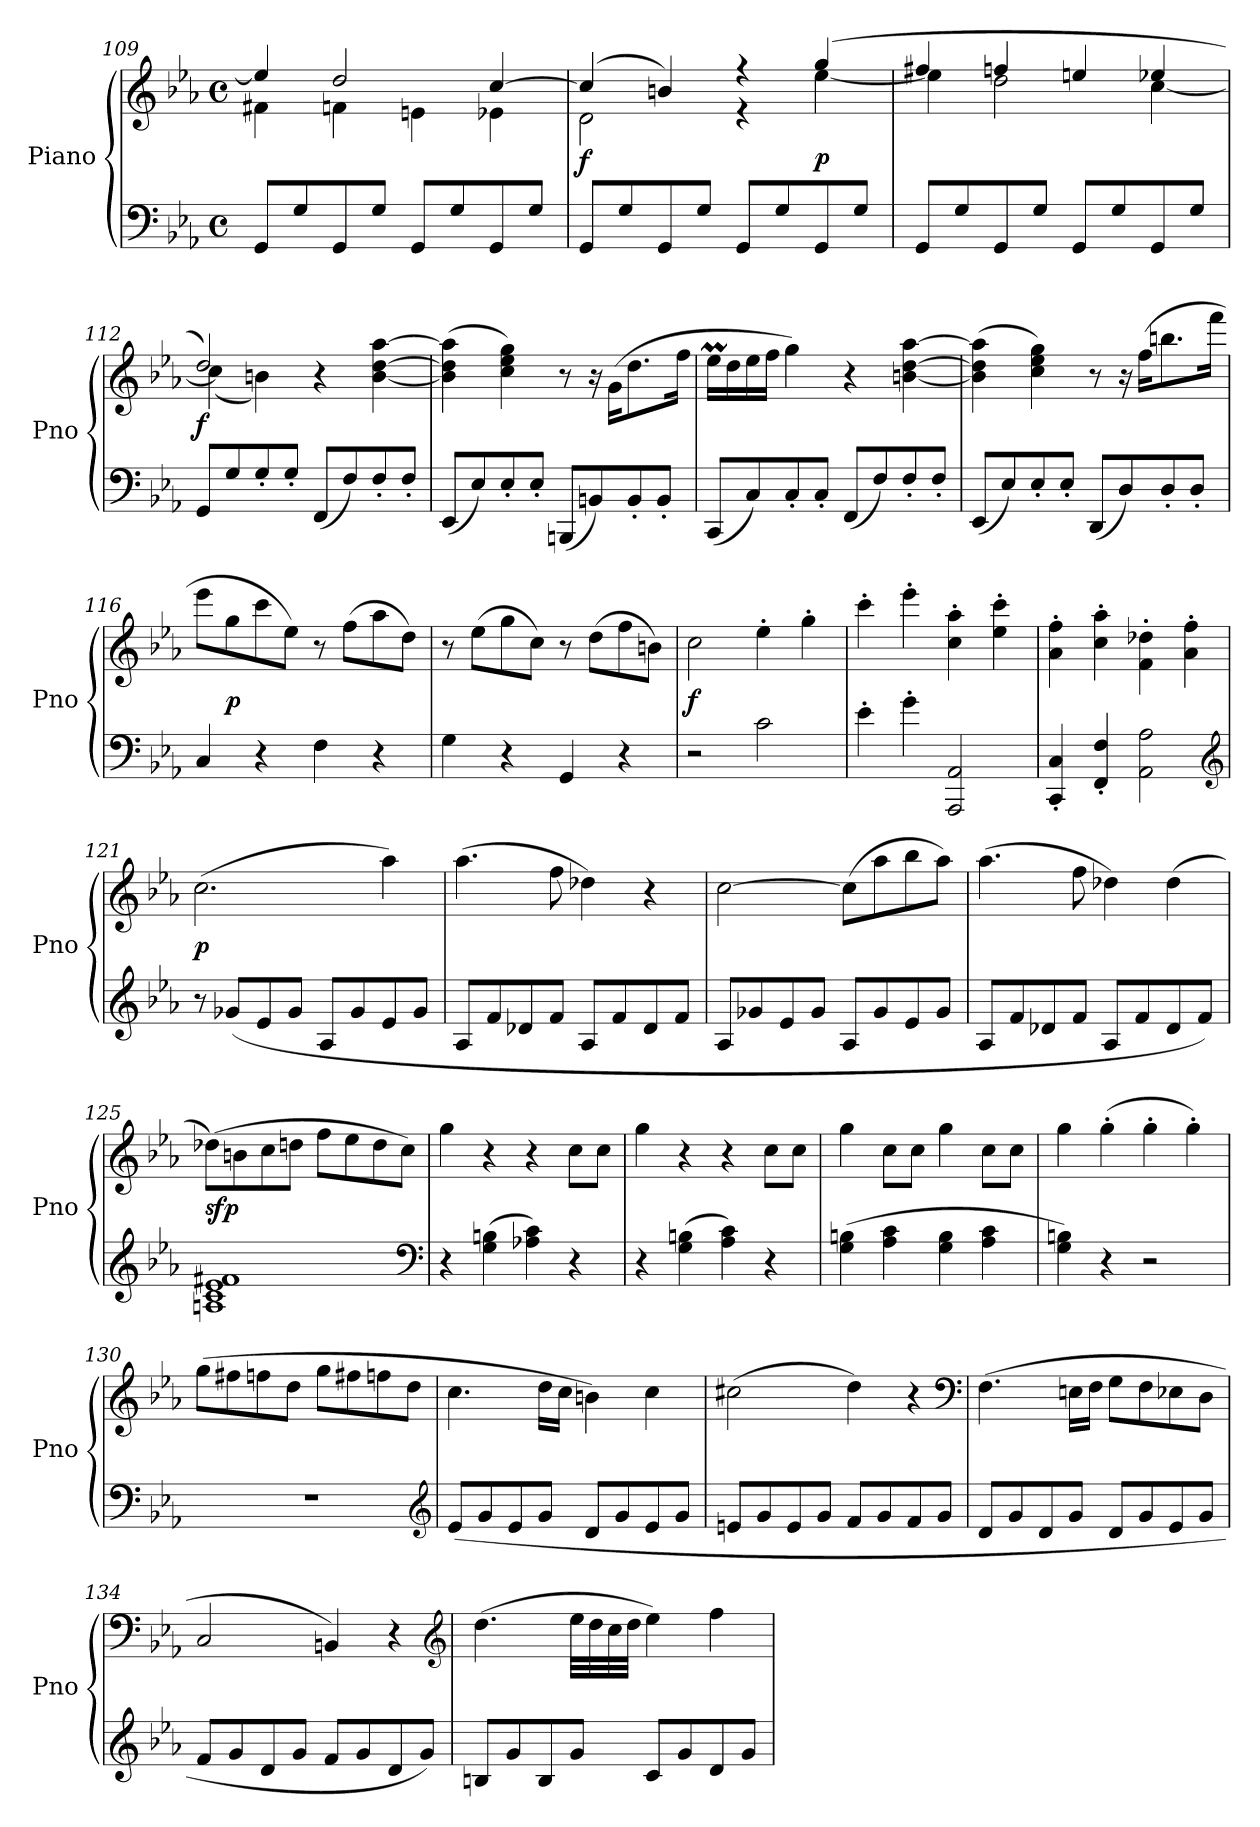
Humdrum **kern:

**kern	**kern	**dynam
*part1	*part1	*part1
*staff2	*staff1	*staff1/2
*I"Piano	*	*
*I'Pno	*	*
*clefF4	*clefG2	*
*k[b-e-a-]	*k[b-e-a-]	*
*c:	*c:	*
*M4/4	*M4/4	*
*met(c)	*met(c)	*
=109	=109	=109
*	*^	*
8GGL	4ee-]	4f#X	.
8G	.	.	.
8GG	2dd	4fn	.
8GJ	.	.	.
8GGL	.	4en	.
8G	.	.	.
8GG	[4cc	4e-X	.
8GJ	.	.	.
=110	=110	=110	=110
8GGL	(4cc]	2d	f
8G	.	.	.
8GG	4bn)	.	.
8GJ	.	.	.
8GGL	4r	4r	.
8G	.	.	.
8GG	(4gg	[4ee-	p
8GJ	.	.	.
=111	=111	=111	=111
8GGL	4ff#X	4ee-]	.
8G	.	.	.
8GG	4ffn	2dd	.
8GJ	.	.	.
8GGL	4een	.	.
8G	.	.	.
8GG	4ee-X	[4cc	.
8GJ	.	.	.
=112	=112	=112	=112
8GG/L	2dd)	(4cc]	f
8G/	.	.	.
8G'/	.	4bn)	.
8G'/J	.	.	.
(8FF/L	2ryy	4r	.
8F/)	.	.	.
8F'/	.	[4b [4dd [4aa-	.
8F'/J	.	.	.
*	*v	*v	*
=113	=113	=113
(8EE-L	(4b] 4dd] 4aa-]	.
8E-)	.	.
8E-'	4cc 4ee- 4gg)	.
8E-'J	.	.
(8BBBnL	8r	.
8BBn)	16r	.
.	(16gKL	.
8BB'	8.dd	.
8BB'J	.	.
.	16ffJk	.
=114	=114	=114
(8CCL	16ee-MLL	.
.	16dd	.
8C)	16ee-	.
.	16ffJJ	.
8C'	4gg)	.
8C'J	.	.
(8FFL	4r	.
8F)	.	.
8F'	[4bn [4dd [4aa-	.
8F'J	.	.
=115	=115	=115
(8EE-L	(4b] 4dd] 4aa-]	.
8E-)	.	.
8E-'	4cc 4ee- 4gg)	.
8E-'J	.	.
(8DDL	8r	.
8D)	16r	.
.	(16ffKL	.
8D'	8.bbn	.
8D'J	.	.
.	16fffJk	.
=116	=116	=116
4C	8eee-L	.
.	8gg	p
4r	8ccc	.
.	8ee-J)	.
4F	8r	.
.	(8ffL	.
4r	8aa-	.
.	8ddJ)	.
=117	=117	=117
4G	8r	.
.	(8ee-L	.
4r	8gg	.
.	8ccJ)	.
4GG	8r	.
.	(8ddL	.
4r	8ff	.
.	8bnJ)	.
=118	=118	=118
2r	2cc	f
2c	4ee-'	.
.	4gg'	.
=119	=119	=119
4e-'	4ccc'	.
4g'	4eee-'	.
2AAA- 2AA-	4cc' 4aa-'	.
.	4ee-' 4ccc'	.
=120	=120	=120
4CC' 4C'	4a-' 4ff'	.
4FF' 4F'	4cc' 4aa-'	.
2AA- 2A-	4f'\ 4dd-X'\	.
.	4a-' 4ff'	.
*clefG2	*	*
=121	=121	=121
8r	(2.cc	p
(8g-XL	.	.
8e-	.	.
8g-J	.	.
8A-L	.	.
8g-	.	.
8e-	4aa-)	.
8g-J	.	.
=122	=122	=122
8A-L	(4.aa-	.
8f	.	.
8d-X	.	.
8fJ	8ff	.
8A-L	4dd-X)	.
8f	.	.
8d-	4r	.
8fJ	.	.
=123	=123	=123
8A-L	[2cc	.
8g-X	.	.
8e-	.	.
8g-J	.	.
8A-L	(8ccL]	.
8g-	8aa-	.
8e-	8bb-	.
8g-J	8aa-J)	.
=124	=124	=124
8A-L	(4.aa-	.
8f	.	.
8d-X	.	.
8fJ	8ff	.
8A-L	4dd-X)	.
8f	.	.
8d-	(4dd-	.
8fJ)	.	.
=125	=125	=125
1An 1c 1e- 1f#X	(8dd-XL)	sfp
.	8bn	.
.	8cc	.
.	8ddnJ	.
.	8ffL	.
.	8ee-	.
.	8dd	.
.	8ccJ)	.
*clefF4	*	*
=126	=126	=126
4r	4gg	.
(4G 4Bn	4r	.
4A-X 4c)	4r	.
4r	8ccL	.
.	8ccJ	.
=127	=127	=127
4r	4gg	.
(4G 4Bn	4r	.
4A- 4c)	4r	.
4r	8ccL	.
.	8ccJ	.
=128	=128	=128
(4G 4Bn	4gg	.
4A- 4c	8ccL	.
.	8ccJ	.
4G 4B	4gg	.
4A- 4c	8ccL	.
.	8ccJ	.
=129	=129	=129
4G 4Bn)	4gg	.
4r	(4gg'	.
2r	4gg'	.
.	4gg')	.
=130	=130	=130
1r	(8ggL	.
.	8ff#X	.
.	8ffn	.
.	8ddJ	.
.	8ggL	.
.	8ff#X	.
.	8ffn	.
.	8ddJ	.
*clefG2	*	*
=131	=131	=131
(8e-L	4.cc	.
8g	.	.
8e-	.	.
8gJ	16ddLL	.
.	16ccJJ	.
8dL	4bn)	.
8g	.	.
8e-	4cc	.
8gJ	.	.
=132	=132	=132
8enL	(2cc#X	.
8g	.	.
8e	.	.
8gJ	.	.
8fL	4dd)	.
8g	.	.
8f	4r	.
8gJ	.	.
*	*clefF4	*
=133	=133	=133
8dL	(4.F	.
8g	.	.
8d	.	.
8gJ	16EnLL	.
.	16FJJ	.
8dL	8GL	.
8g	8F	.
8e-	8E-X	.
8gJ	8DJ	.
=134	=134	=134
8fL	2C	.
8g	.	.
8d	.	.
8gJ	.	.
8fL	4BBn)	.
8g	.	.
8d	4r	.
8gJ)	.	.
*	*clefG2	*
=135	=135	=135
8BnL	(4.dd	.
8g	.	.
8B	.	.
8gJ	32ee-LLL	.
.	32dd	.
.	32cc	.
.	32ddJJJ	.
8cL	4ee-)	.
8g	.	.
8d	4ff	.
8gJ	.	.
=	=	=
*-	*-	*-
